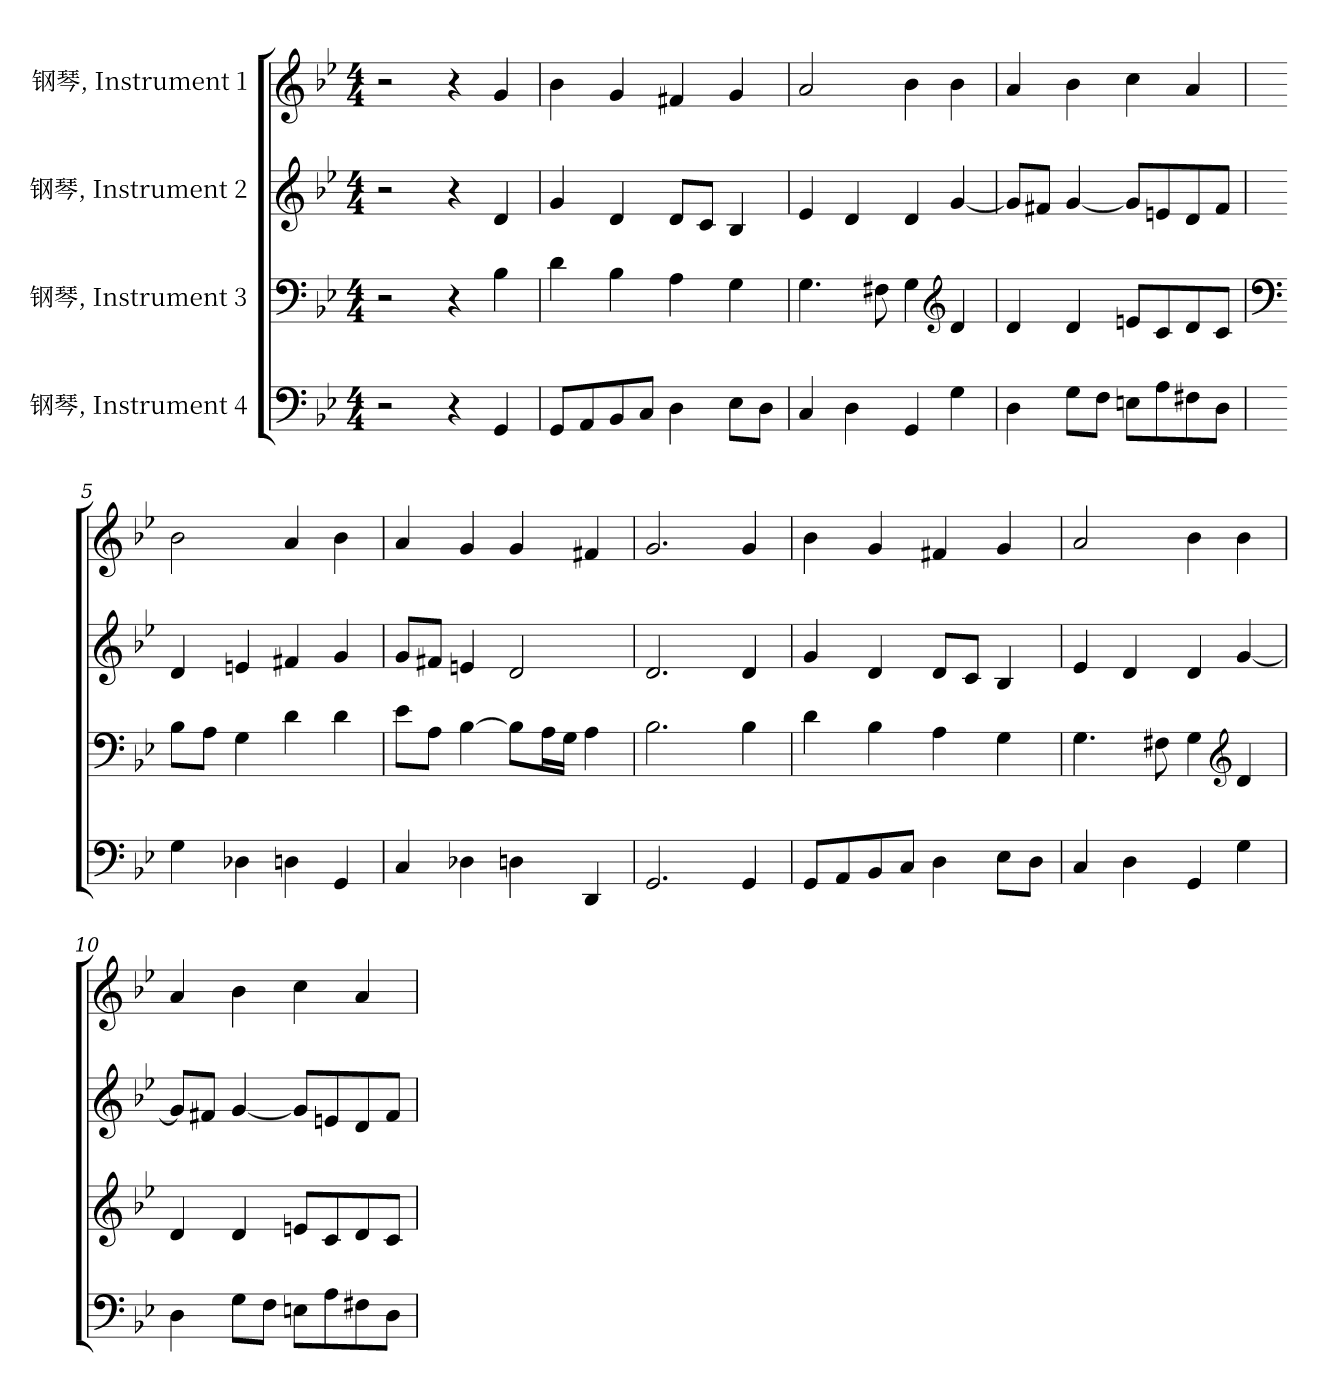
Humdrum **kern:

**kern	**kern	**kern	**kern
*part4	*part3	*part2	*part1
*staff4	*staff3	*staff2	*staff1
*I"钢琴, Instrument 4	*I"钢琴, Instrument 3	*I"钢琴, Instrument 2	*I"钢琴, Instrument 1
*clefF4	*clefF4	*clefG2	*clefG2
*k[b-e-]	*k[b-e-]	*k[b-e-]	*k[b-e-]
*M4/4	*M4/4	*M4/4	*M4/4
*MM92	*MM92	*MM92	*MM92
=1	=1	=1	=1
2r	2r	2r	2r
4r	4r	4r	4r
4GG/	4B-\	4d/	4g/
=2	=2	=2	=2
8GG/L	4d\	4g/	4b-\
8AA/	.	.	.
8BB-/	4B-\	4d/	4g/
8C/J	.	.	.
4D\	4A\	8d/L	4f#X/
.	.	8c/J	.
8E-\L	4G\	4B-/	4g/
8D\J	.	.	.
=3	=3	=3	=3
4C/	4.G\	4e-/	2a/
4D\	.	4d/	.
.	8F#X\	.	.
4GG/	4G\	4d/	4b-\
*	*clefG2	*	*
4G\	4d/	[4g/	4b-\
=4	=4	=4	=4
4D\	4d/	8g/L]	4a/
.	.	8f#X/J	.
8G\L	4d/	[4g/	4b-\
8F\J	.	.	.
8En\L	8en/L	8g/L]	4cc\
8A\	8c/	8en/	.
8F#X\	8d/	8d/	4a/
8D\J	8c/J	8f#/J	.
!!LO:LB:g=z
=5	=5	=5	=5
*	*clefF4	*	*
4G\	8B-\L	4d/	2b-\
.	8A\J	.	.
4D-X\	4G\	4en/	.
4Dn\	4d\	4f#X/	4a/
4GG/	4d\	4g/	4b-\
=6	=6	=6	=6
4C/	8e-\L	8g/L	4a/
.	8A\J	8f#X/J	.
4D-X\	[4B-\	4en/	4g/
4Dn\	8B-\L]	2d/	4g/
.	16A\L	.	.
.	16G\JJ	.	.
4DD/	4A\	.	4f#X/
=7	=7	=7	=7
2.GG/	2.B-\	2.d/	2.g/
4GG/	4B-\	4d/	4g/
=8	=8	=8	=8
8GG/L	4d\	4g/	4b-\
8AA/	.	.	.
8BB-/	4B-\	4d/	4g/
8C/J	.	.	.
4D\	4A\	8d/L	4f#X/
.	.	8c/J	.
8E-\L	4G\	4B-/	4g/
8D\J	.	.	.
=9	=9	=9	=9
4C/	4.G\	4e-/	2a/
4D\	.	4d/	.
.	8F#X\	.	.
4GG/	4G\	4d/	4b-\
*	*clefG2	*	*
4G\	4d/	[4g/	4b-\
!!LO:LB:g=z
=10	=10	=10	=10
4D\	4d/	8g/L]	4a/
.	.	8f#X/J	.
8G\L	4d/	[4g/	4b-\
8F\J	.	.	.
8En\L	8en/L	8g/L]	4cc\
8A\	8c/	8en/	.
8F#X\	8d/	8d/	4a/
8D\J	8c/J	8f#/J	.
=	=	=	=
*-	*-	*-	*-
